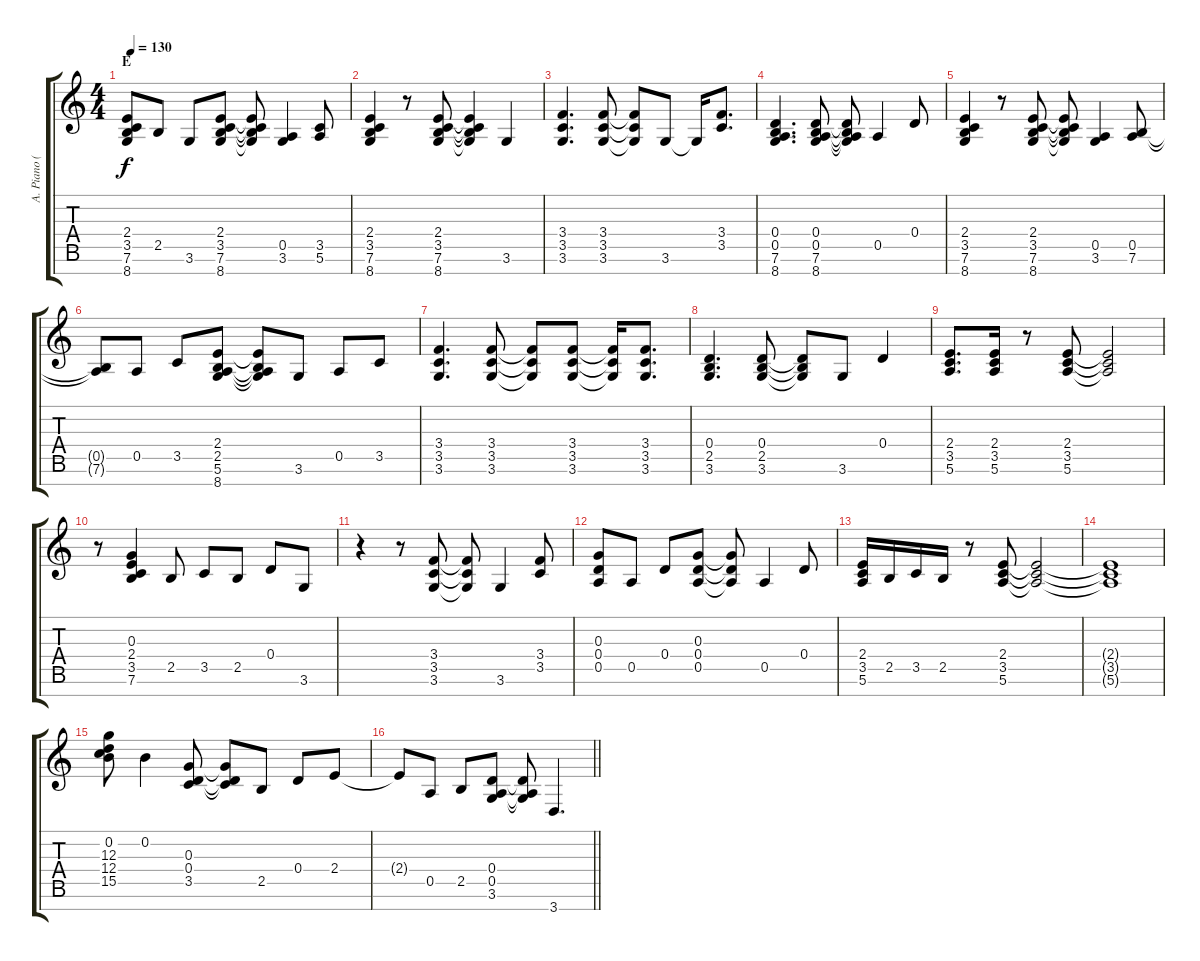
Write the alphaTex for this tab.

\track ("A. Piano (Right Hand)" "A. Piano (") {instrument acousticgrandpiano}
\staff {score tabs}
\tuning (E5 B4 G4 D4 A3 E3 B2) {hide}
\ts (4 4)
\section ("" "E")
\tempo 130
\clef g2
\ks c
(2.4 3.5 7.6 8.7).8{dy f} 2.5.8 3.6.8 (2.4 3.5 7.6 8.7).8 (2.4{t} 3.5{t} 7.6{t} 8.7{t}).8 (0.5 3.6).4 (3.5 5.6).8 |
(2.4 3.5 7.6 8.7).4 r.8 (2.4 3.5 7.6 8.7).8 (2.4{t} 3.5{t} 7.6{t} 8.7{t}).4 3.6.4 |
(3.4 3.5 3.6).4{d} (3.4 3.5 3.6).8 (3.4{t} 3.5{t} 3.6{t}).8 3.6.8 3.6{t}.16 (3.4 3.5).8{d} |
(0.4 0.5 7.6 8.7).4{d} (0.4 0.5 7.6 8.7).8 (0.4{t} 0.5{t} 7.6{t} 8.7{t}).8 0.5.4 0.4.8 |
(2.4 3.5 7.6 8.7).4 r.8 (2.4 3.5 7.6 8.7).8 (2.4{t} 3.5{t} 7.6{t} 8.7{t}).8 (0.5 3.6).4 (0.5 7.6).8 |
(0.5{t} 7.6{t}).8 0.5.8 3.5.8 (2.4 2.5 5.6 8.7).8 (2.4{t} 2.5{t} 5.6{t} 8.7{t}).8 3.6.8 0.5.8 3.5.8 |
(3.4 3.5 3.6).4{d} (3.4 3.5 3.6).8 (3.4{t} 3.5{t} 3.6{t}).8 (3.4 3.5 3.6).8 (3.4{t} 3.5{t} 3.6{t}).16 (3.4 3.5 3.6).8{d} |
(0.4 2.5 3.6).4{d} (0.4 2.5 3.6).8 (0.4{t} 2.5{t} 3.6{t}).8 3.6.8 0.4.4 |
(2.4 3.5 5.6).8{d} (2.4 3.5 5.6).16 r.8 (2.4 3.5 5.6).8 (2.4{t} 3.5{t} 5.6{t}).2 |
r.8 (0.3 2.4 3.5 7.6).4 2.5.8 3.5.8 2.5.8 0.4.8 3.6.8 |
r.4 r.8 (3.4 3.5 3.6).8 (3.4{t} 3.5{t} 3.6{t}).8 3.6.4 (3.4 3.5).8 |
(0.3 0.4 0.5).8 0.5.8 0.4.8 (0.3 0.4 0.5).8 (0.3{t} 0.4{t} 0.5{t}).8 0.5.4 0.4.8 |
(2.4 3.5 5.6).16 2.5.16 3.5.16 2.5.16 r.8 (2.4 3.5 5.6).8 (2.4{t} 3.5{t} 5.6{t}).2 |
(2.4{t} 3.5{t} 5.6{t}).1 |
(0.2 12.3 12.4 15.5).8 0.2.4 (0.3 0.4 3.5).8 (0.3{t} 0.4{t} 3.5{t}).8 2.5.8 0.4.8 2.4.8 |
\barLineRight lightlight
2.4{t}.8 0.5.8 2.5.8 (0.4 0.5 3.6).8 (0.4{t} 0.5{t} 3.6{t}).8 3.7.4{d}
